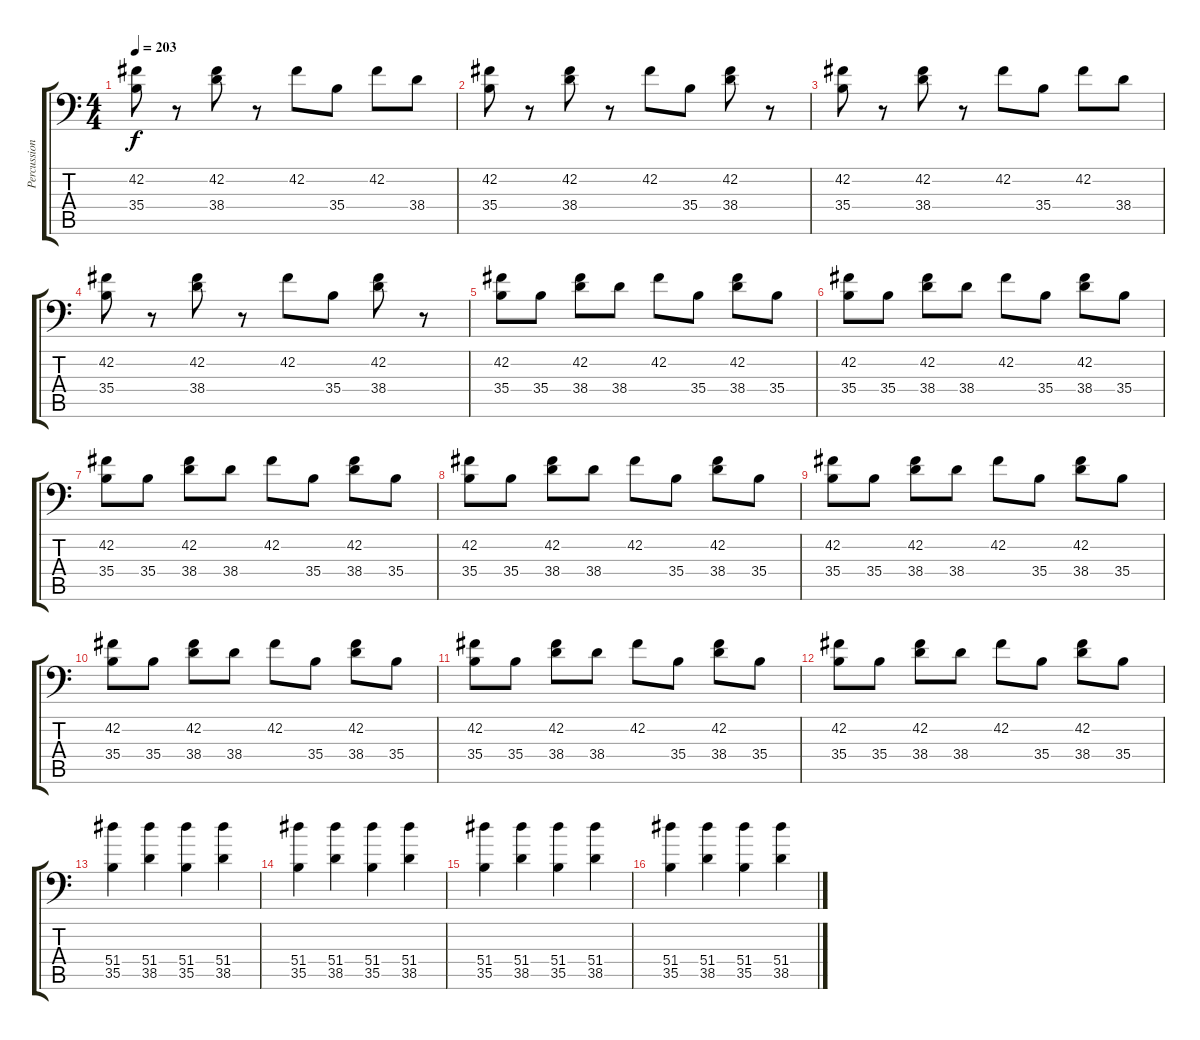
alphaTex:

\track ("Percussion" "Percussion") {instrument acousticgrandpiano}
\staff {score tabs}
\tuning (C-1 C-1 C-1 C-1 C-1 C-1) {hide}
\ts (4 4)
\tempo 203
\clef f4
\ks c
(42.2 35.4).8{dy f} r.8 (42.2 38.4).8 r.8 42.2.8 35.4.8 42.2.8 38.4.8 |
(42.2 35.4).8 r.8 (42.2 38.4).8 r.8 42.2.8 35.4.8 (42.2 38.4).8 r.8 |
(42.2 35.4).8 r.8 (42.2 38.4).8 r.8 42.2.8 35.4.8 42.2.8 38.4.8 |
(42.2 35.4).8 r.8 (42.2 38.4).8 r.8 42.2.8 35.4.8 (42.2 38.4).8 r.8 |
(42.2 35.4).8 35.4.8 (42.2 38.4).8 38.4.8 42.2.8 35.4.8 (42.2 38.4).8 35.4.8 |
(42.2 35.4).8 35.4.8 (42.2 38.4).8 38.4.8 42.2.8 35.4.8 (42.2 38.4).8 35.4.8 |
(42.2 35.4).8 35.4.8 (42.2 38.4).8 38.4.8 42.2.8 35.4.8 (42.2 38.4).8 35.4.8 |
(42.2 35.4).8 35.4.8 (42.2 38.4).8 38.4.8 42.2.8 35.4.8 (42.2 38.4).8 35.4.8 |
(42.2 35.4).8 35.4.8 (42.2 38.4).8 38.4.8 42.2.8 35.4.8 (42.2 38.4).8 35.4.8 |
(42.2 35.4).8 35.4.8 (42.2 38.4).8 38.4.8 42.2.8 35.4.8 (42.2 38.4).8 35.4.8 |
(42.2 35.4).8 35.4.8 (42.2 38.4).8 38.4.8 42.2.8 35.4.8 (42.2 38.4).8 35.4.8 |
(42.2 35.4).8 35.4.8 (42.2 38.4).8 38.4.8 42.2.8 35.4.8 (42.2 38.4).8 35.4.8 |
(51.4 35.5).4 (51.4 38.5).4 (51.4 35.5).4 (51.4 38.5).4 |
(51.4 35.5).4 (51.4 38.5).4 (51.4 35.5).4 (51.4 38.5).4 |
(51.4 35.5).4 (51.4 38.5).4 (51.4 35.5).4 (51.4 38.5).4 |
(51.4 35.5).4 (51.4 38.5).4 (51.4 35.5).4 (51.4 38.5).4
